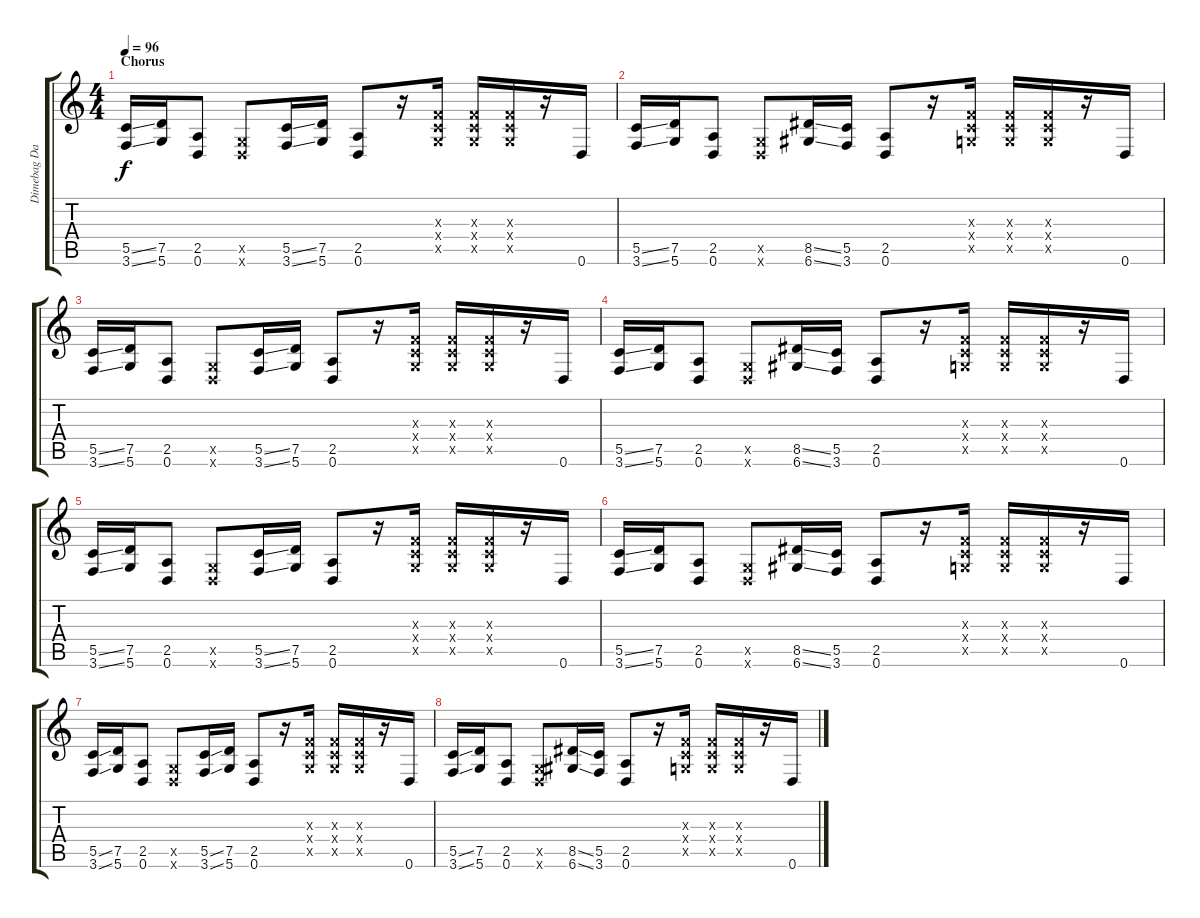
\track ("Dimebag Darrell Rhythm Left" "Dimebag Da") {instrument distortionguitar}
\staff {score tabs}
\tuning (D4 A3 F3 C3 G2 D2) {hide}
\ts (4 4)
\section ("" "Chorus")
\tempo 96
\clef g2
\ks c
(5.5{ss} 3.6{ss}).16{dy f} (7.5 5.6).16 (2.5 0.6).8 (0.5{x} 0.6{x}).8 (5.5{ss} 3.6{ss}).16 (7.5 5.6).16 (2.5 0.6).8 r.16 (0.3{x} 0.4{x} 0.5{x}).16 (0.3{x} 0.4{x} 0.5{x}).16 (0.3{x} 0.4{x} 0.5{x}).16 r.16 0.6.16 |
(5.5{ss} 3.6{ss}).16 (7.5 5.6).16 (2.5 0.6).8 (0.5{x} 0.6{x}).8 (8.5{ss} 6.6{ss}).16 (5.5 3.6).16 (2.5 0.6).8 r.16 (0.3{x} 0.4{x} 0.5{x}).16 (0.3{x} 0.4{x} 0.5{x}).16 (0.3{x} 0.4{x} 0.5{x}).16 r.16 0.6.16 |
(5.5{ss} 3.6{ss}).16 (7.5 5.6).16 (2.5 0.6).8 (0.5{x} 0.6{x}).8 (5.5{ss} 3.6{ss}).16 (7.5 5.6).16 (2.5 0.6).8 r.16 (0.3{x} 0.4{x} 0.5{x}).16 (0.3{x} 0.4{x} 0.5{x}).16 (0.3{x} 0.4{x} 0.5{x}).16 r.16 0.6.16 |
(5.5{ss} 3.6{ss}).16 (7.5 5.6).16 (2.5 0.6).8 (0.5{x} 0.6{x}).8 (8.5{ss} 6.6{ss}).16 (5.5 3.6).16 (2.5 0.6).8 r.16 (0.3{x} 0.4{x} 0.5{x}).16 (0.3{x} 0.4{x} 0.5{x}).16 (0.3{x} 0.4{x} 0.5{x}).16 r.16 0.6.16 |
(5.5{ss} 3.6{ss}).16 (7.5 5.6).16 (2.5 0.6).8 (0.5{x} 0.6{x}).8 (5.5{ss} 3.6{ss}).16 (7.5 5.6).16 (2.5 0.6).8 r.16 (0.3{x} 0.4{x} 0.5{x}).16 (0.3{x} 0.4{x} 0.5{x}).16 (0.3{x} 0.4{x} 0.5{x}).16 r.16 0.6.16 |
(5.5{ss} 3.6{ss}).16 (7.5 5.6).16 (2.5 0.6).8 (0.5{x} 0.6{x}).8 (8.5{ss} 6.6{ss}).16 (5.5 3.6).16 (2.5 0.6).8 r.16 (0.3{x} 0.4{x} 0.5{x}).16 (0.3{x} 0.4{x} 0.5{x}).16 (0.3{x} 0.4{x} 0.5{x}).16 r.16 0.6.16 |
(5.5{ss} 3.6{ss}).16 (7.5 5.6).16 (2.5 0.6).8 (0.5{x} 0.6{x}).8 (5.5{ss} 3.6{ss}).16 (7.5 5.6).16 (2.5 0.6).8 r.16 (0.3{x} 0.4{x} 0.5{x}).16 (0.3{x} 0.4{x} 0.5{x}).16 (0.3{x} 0.4{x} 0.5{x}).16 r.16 0.6.16 |
(5.5{ss} 3.6{ss}).16 (7.5 5.6).16 (2.5 0.6).8 (0.5{x} 0.6{x}).8 (8.5{ss} 6.6{ss}).16 (5.5 3.6).16 (2.5 0.6).8 r.16 (0.3{x} 0.4{x} 0.5{x}).16 (0.3{x} 0.4{x} 0.5{x}).16 (0.3{x} 0.4{x} 0.5{x}).16 r.16 0.6.16
